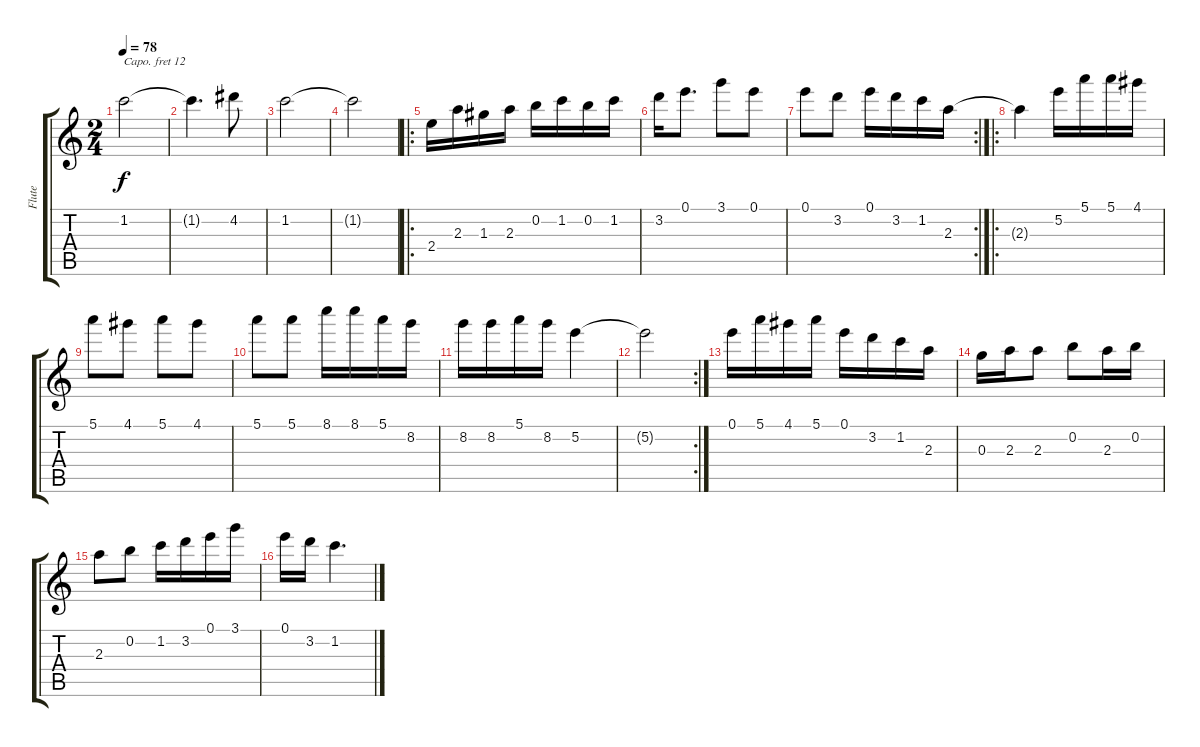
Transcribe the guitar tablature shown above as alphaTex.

\track ("Flute" "Flute") {instrument overdrivenguitar}
\staff {score tabs}
\capo 12
\tuning (E4 B3 G3 D3 A2 E2) {hide}
\ts (2 4)
\tempo 78
\clef g2
\ks c
1.2.2{dy f} |
1.2{t}.4{d} 4.2.8 |
1.2.2 |
1.2{t}.2 |
\ro
2.4.16 2.3.16 1.3.16 2.3.16 0.2.16 1.2.16 0.2.16 1.2.16 |
3.2.16 0.1.8{d} 3.1.8 0.1.8 |
\rc 2
0.1.8 3.2.8 0.1.16 3.2.16 1.2.16 2.3.16 |
\ro
2.3{t}.4 5.2.16 5.1.16 5.1.16 4.1.16 |
5.1.8 4.1.8 5.1.8 4.1.8 |
5.1.8 5.1.8 8.1.16 8.1.16 5.1.16 8.2.16 |
8.2.16 8.2.16 5.1.16 8.2.16 5.2.4 |
\rc 2
5.2{t}.2 |
0.1.16 5.1.16 4.1.16 5.1.16 0.1.16 3.2.16 1.2.16 2.3.16 |
0.3.16 2.3.16 2.3.8 0.2.8 2.3.16 0.2.16 |
2.3.8 0.2.8 1.2.16 3.2.16 0.1.16 3.1.16 |
0.1.16 3.2.16 1.2.4{d}
